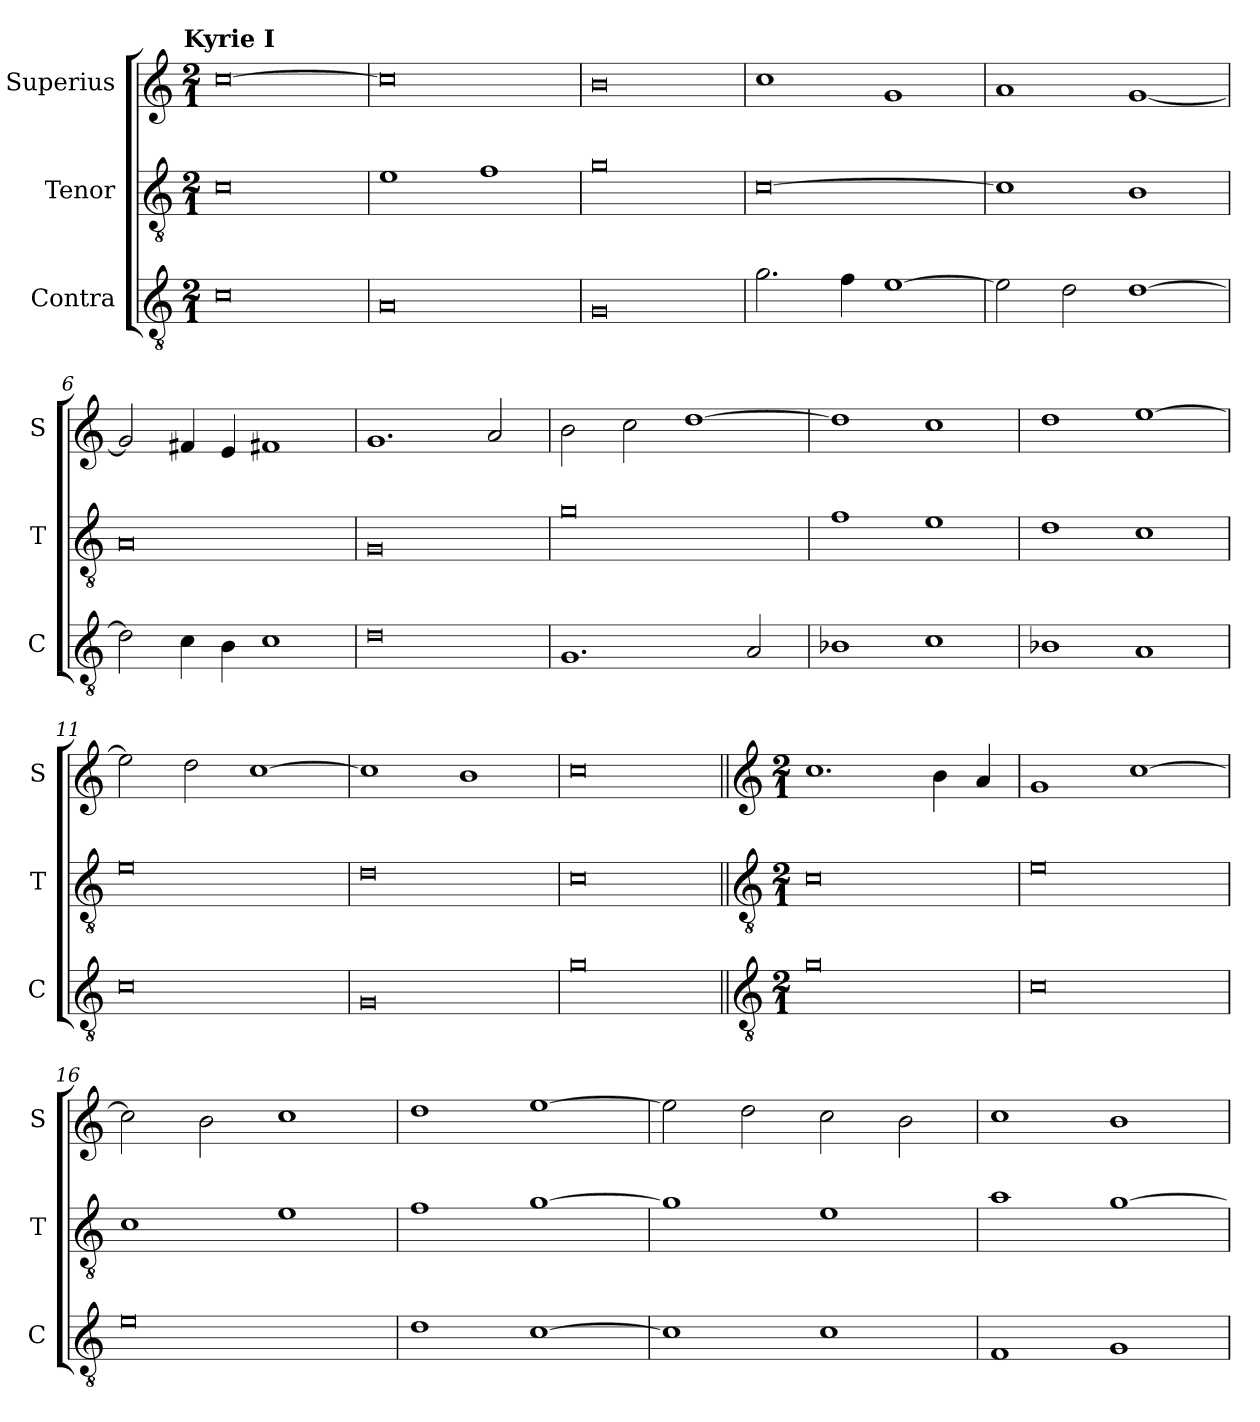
**kern	**kern	**kern
*part3	*part2	*part1
*staff3	*staff2	*staff1
*I"Contra	*I"Tenor	*I"Superius
*I'C	*I'T	*I'S
*clefGv2	*clefGv2	*clefG2
*k[]	*k[]	*k[]
!!LO:TX:omd:t=Kyrie I
*M2/1	*M2/1	*M2/1
=1	=1	=1
0c	0c	[0cc
=2	=2	=2
0A	1e	0cc]
.	1f	.
=3	=3	=3
0G	0g	0b
=4	=4	=4
2.g\	[0c	1cc
4f\	.	.
[1e	.	1g
=5	=5	=5
2e\]	1c]	1a
2d\	.	.
[1d	1B	[1g
=6	=6	=6
2d\]	0A	2g/]
4c\	.	4f#X/
4B\	.	4e/
1c	.	1f#X
=7	=7	=7
0d	0G	1.g
.	.	2a/
=8	=8	=8
1.G	0g	2b\
.	.	2cc\
.	.	[1dd
2A/	.	.
=9	=9	=9
1B-X	1f	1dd]
1c	1e	1cc
=10	=10	=10
1B-X	1d	1dd
1A	1c	[1ee
=11	=11	=11
0c	0e	2ee\]
.	.	2dd\
.	.	[1cc
=12	=12	=12
0G	0d	1cc]
.	.	1b
=13	=13	=13
0g	0c	0cc
!!LO:LB:g=z
=14||	=14||	=14||
*clefGv2	*clefGv2	*clefG2
*k[]	*k[]	*k[]
*M2/1	*M2/1	*M2/1
0g	0c	1.cc
.	.	4b\
.	.	4a/
=15	=15	=15
0c	0e	1g
.	.	[1cc
=16	=16	=16
0e	1c	2cc\]
.	.	2b\
.	1e	1cc
=17	=17	=17
1d	1f	1dd
[1c	[1g	[1ee
=18	=18	=18
1c]	1g]	2ee\]
.	.	2dd\
1c	1e	2cc\
.	.	2b\
=19	=19	=19
1F	1a	1cc
1G	[1g	1b
=	=	=
*-	*-	*-
